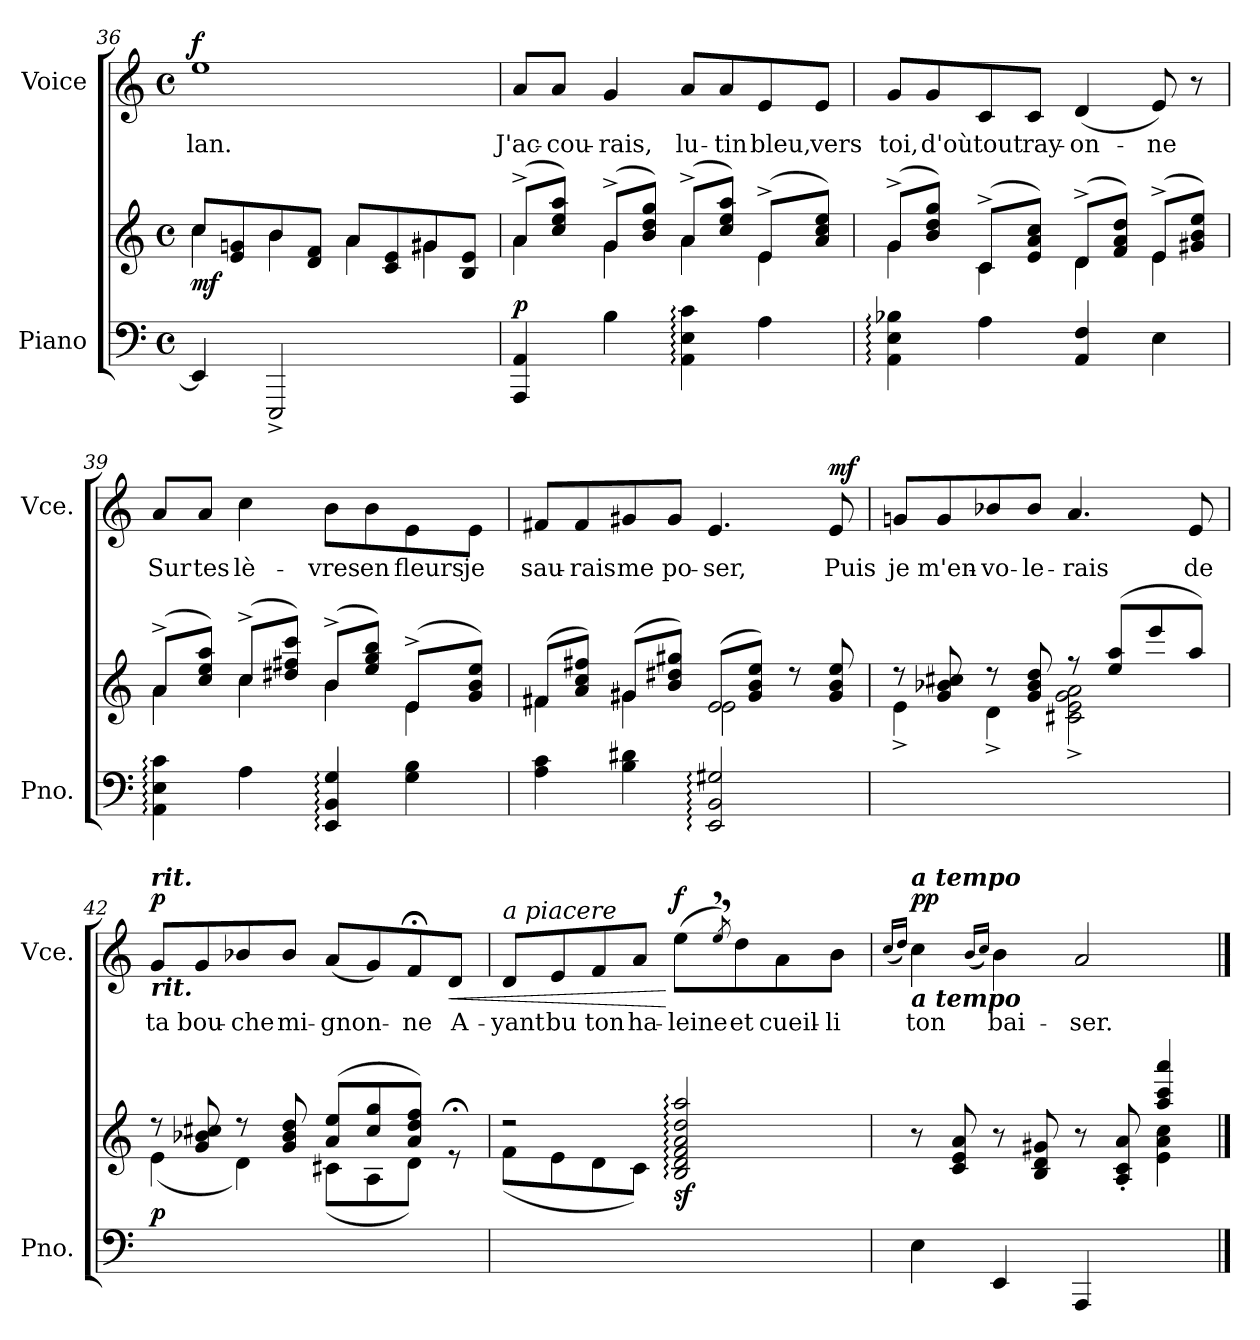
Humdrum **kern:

**kern	**kern	**dynam	**kern	**text	**dynam
*part2	*part2	*part2	*part1	*part1	*part1
*staff3	*staff2	*staff2/3	*staff1	*staff1	*staff1
*I"Piano	*	*	*I"Voice	*	*
*I'Pno.	*	*	*I'Vce.	*	*
*clefF4	*clefG2	*	*clefG2	*	*
*k[]	*k[]	*	*k[]	*	*
*M4/4	*M4/4	*	*M4/4	*	*
*met(c)	*met(c)	*	*met(c)	*	*
=36	=36	=36	=36	=36	=36
*	*^	*	*	*	*
!	!	!	!LO:DY:b	!	!LO:LY:b	!LO:DY:a
4EE/]	8cc/L	4cc\	mf	1ee	-lan.	f
.	8e/ 8gn/	.	.	.	.	.
2EEE^/	8b/	4b\	.	.	.	.
.	8d/ 8f/J	.	.	.	.	.
.	8a/L	4a\	.	.	.	.
.	8c/ 8e/	.	.	.	.	.
4ryy	8g#X/	4g#\	.	.	.	.
.	8B/ 8e/J	.	.	.	.	.
!!LO:PB:g=z
=37	=37	=37	=37	=37	=37	=37
!	!	!	!LO:DY:a=2	!	!LO:LY:b	!
4AAA/ 4AA/	(>8a^/L	4a\	p	8a/L	J'ac-	.
!	!	!	!	!	!LO:LY:b	!
.	8cc/ 8ee/ 8aa/J)	.	.	8a/J	-cou-	.
!	!	!	!	!	!LO:LY:b	!
4B\	(>8g^/L	4g\	.	4g/	-rais,	.
.	8b/ 8dd/ 8gg/J)	.	.	.	.	.
!	!	!	!	!	!LO:LY:b	!
4AA\: 4E\: 4c\:	(>8a^/L	4a\	.	8a/L	lu-	.
!	!	!	!	!	!LO:LY:b	!
.	8cc/ 8ee/ 8aa/J)	.	.	8a/	-tin	.
!	!	!	!	!	!LO:LY:b	!
4A\	(>8e^/L	4e\	.	8e/	bleu,	.
!	!	!	!	!	!LO:LY:b	!
.	8a/ 8cc/ 8ee/J)	.	.	8e/J	vers	.
=38	=38	=38	=38	=38	=38	=38
!	!	!	!	!	!LO:LY:b	!
4AA\: 4E\: 4B-X\:	(>8g^/L	4g\	.	8g/L	toi,	.
!	!	!	!	!	!LO:LY:b	!
.	8b/ 8dd/ 8gg/J)	.	.	8g/	d'où	.
!	!	!	!	!	!LO:LY:b	!
4A\	(>8c^/L	4c\	.	8c/	tout	.
!	!	!	!	!	!LO:LY:b	!
.	8e/ 8a/ 8cc/J)	.	.	8c/J	ray-	.
!	!	!	!	!	!LO:LY:b	!
4AA/ 4F/	(>8d^/L	4d\	.	(<4d/	-on-	.
.	8f/ 8a/ 8dd/J)	.	.	.	.	.
!	!	!	!	!	!LO:LY:b	!
4E\	(>8e^/L	4e\	.	8e/)	-ne	.
.	8g#X/ 8b/ 8ee/J)	.	.	8r	.	.
!!LO:LB:g=z
=39	=39	=39	=39	=39	=39	=39
!	!	!	!	!	!LO:LY:b	!
4AA\: 4E\: 4c\:	(>8a^/L	4a\	.	8a/L	Sur	.
!	!	!	!	!	!LO:LY:b	!
.	8cc/ 8ee/ 8aa/J)	.	.	8a/J	tes	.
!	!	!	!	!	!LO:LY:b	!
4A\	(>8cc^/L	4cc\	.	4cc\	lè-	.
.	8dd#X/ 8ff#X/ 8ccc/J)	.	.	.	.	.
!	!	!	!	!	!LO:LY:b	!
4EE/: 4BB/: 4G/:	(>8b^/L	4b\	.	8b\L	vres	.
!	!	!	!	!	!LO:LY:b	!
.	8ee/ 8gg/ 8bb/J)	.	.	8b\	en	.
!	!	!	!	!	!LO:LY:b	!
4G\ 4B\	(>8e^/L	4e\	.	8e\	fleurs	.
!	!	!	!	!	!LO:LY:b	!
.	8g/ 8b/ 8ee/J)	.	.	8e\J	je	.
=40	=40	=40	=40	=40	=40	=40
!	!	!	!	!	!LO:LY:b	!
4A\ 4c\	(>8f#X/L	4f#\	.	8f#X/L	sau-	.
!	!	!	!	!	!LO:LY:b	!
.	8a/ 8cc/ 8ff#X/J)	.	.	8f#/	-rais	.
!	!	!	!	!	!LO:LY:b	!
4B\ 4d#X\	(>8g#X/L	4g#\	.	8g#X/	me	.
!	!	!	!	!	!LO:LY:b	!
.	8b/ 8dd#X/ 8gg#X/J)	.	.	8g#/J	po-	.
!	!LO:N:head=open	!	!	!	!LO:LY:b	!
2EE/: 2BB/: 2G#X/:	(>8e/L	2e\	.	4.e/	-ser,	.
.	8g#/ 8b/ 8ee/J)	.	.	.	.	.
.	8r	.	.	.	.	.
!	!	!	!	!	!LO:LY:b	!LO:DY:a
.	8g#/ 8b/ 8ee/	.	.	8e/	Puis	mf
!!LO:LB:g=z
=41	=41	=41	=41	=41	=41	=41
!	!	!	!	!	!LO:LY:b	!
1ryy	8r	4e^\	.	8gn/L	je	.
!	!	!	!	!	!LO:LY:b	!
.	8g/ 8b-X/ 8cc#X/	.	.	8g/	m'en-	.
!	!	!	!	!	!LO:LY:b	!
.	8r	4d^\	.	8b-X/	-vo-	.
!	!	!	!	!	!LO:LY:b	!
.	8g/ 8b-/ 8dd/	.	.	8b-/J	-le-	.
!	!	!	!	!	!LO:LY:b	!
.	8r	2c#X\^ 2e\^ 2g\^ 2a\^	.	4.a/	-rais	.
.	(>8ee/ 8aa/L	.	.	.	.	.
.	8eee/	.	.	.	.	.
!	!	!	!	!	!LO:LY:b	!
.	8aa/J)	.	.	8e/	de	.
=42	=42	=42	=42	=42	=42	=42
!	!	!	!	!LO:TX:b:Bi:t=rit.	!	!
!	!	!	!	!LO:TX:a:Bi:t=rit.	!	!
!	!	!	!LO:DY:a=2	!	!LO:LY:b	!LO:DY:a
1ryy	8r	(<4e\	p	8g/L	ta	p
!	!	!	!	!	!LO:LY:b	!
.	8g/ 8b-X/ 8cc#X/	.	.	8g/	bou-	.
!	!	!	!	!	!LO:LY:b	!
.	8r	4d\)	.	8b-X/	-che	.
!	!	!	!	!	!LO:LY:b	!
.	8g/ 8b-/ 8dd/	.	.	8b-/J	mi-	.
!	!	!	!	!	!LO:LY:b	!
.	(>8a/ 8ee/L	(<8c#X\L	.	(<8a/L	-gnon-	.
.	8cc#/ 8gg/	8A\	.	8g/)	.	.
!	!	!	!	!	!LO:LY:b	!
.	8a/ 8dd/ 8ff/J)	8d\J)	.	8f;</	-ne	.
!	!	!	!	!	!LO:LY:b	!LO:HP:b
.	8r;<e	8ryy	.	8d/J	A-	<
!!LO:LB:g=z
=43	=43	=43	=43	=43	=43	=43
!	!	!	!	!LO:TX:a:i:t=a piacere	!	!
!	!	!	!	!	!LO:LY:b	!
1ryy	2r	(<8f\L	.	8d/L	-yant	.
!	!	!	!	!	!LO:LY:b	!
.	.	8e\	.	8e/	bu	.
!	!	!	!	!	!LO:LY:b	!
.	.	8d\	.	8f/	ton	.
!	!	!	!	!	!LO:LY:b	!
.	.	8c\J)	.	8a/J	ha-	.
!	!	!	!LO:DY:b	!	!LO:LY:b	!LO:DY:n=1:a
.	2B/: 2d/: 2f/: 2a/: 2dd/: 2aa/:	2ryy	sf	(>8ee,\L	-leine	[ f
.	.	.	.	8qee,/)	.	.
!	!	!	!	!	!LO:LY:b	!
.	.	.	.	8dd\	et	.
!	!	!	!	!	!LO:LY:b	!
.	.	.	.	8a\	cueil-	.
!	!	!	!	!	!LO:LY:b	!
.	.	.	.	8b\J	-li	.
=44	=44	=44	=44	=44	=44	=44
.	.	.	.	(<16qcc/LL	.	.
.	.	.	.	16qdd/JJ)	.	.
!	!	!	!	!LO:TX:b:Bi:t=a tempo	!	!
!	!	!	!	!LO:TX:a:Bi:t=a tempo	!	!
!	!	!	!	!	!LO:LY:b	!LO:DY:a
4E\	8r	2.ryy	.	4cc\	ton	pp
.	8c/ 8e/ 8a/	.	.	.	.	.
.	.	.	.	(<16qb/LL	.	.
.	.	.	.	16qcc/JJ)	.	.
!	!	!	!	!	!LO:LY:b	!
4EE/	8r	.	.	4b\	bai-	.
.	8B/ 8d/ 8g#X/	.	.	.	.	.
!	!	!	!	!	!LO:LY:b	!
4AAA/	8r	.	.	2a/	-ser.	.
.	8A/' 8c/' 8a/'	.	.	.	.	.
4ryy	4aa/ 4ccc/ 4aaa/	4e\ 4a\ 4cc\	.	.	.	.
*	*v	*v	*	*	*	*
==	==	==	==	==	==
*-	*-	*-	*-	*-	*-
